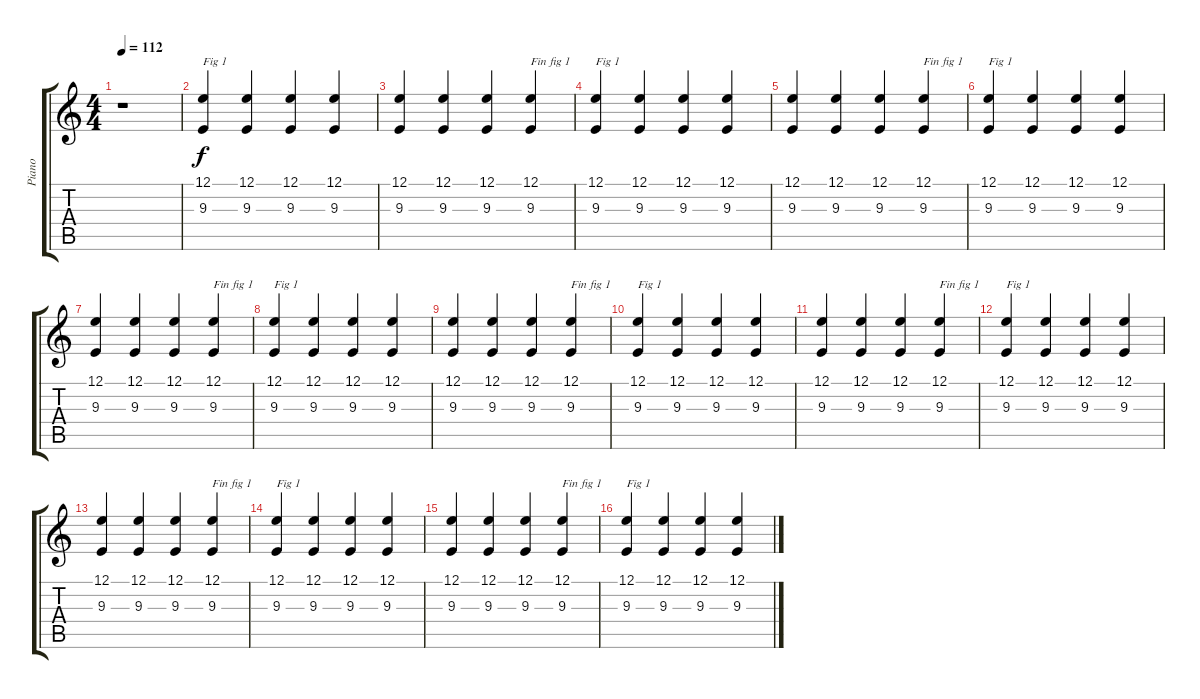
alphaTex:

\track ("Piano" "Piano") {instrument electricgrandpiano}
\staff {score tabs}
\tuning (E4 B3 G3 D3 A2 E2) {hide}
\ts (4 4)
\tempo 112
\clef g2
\ks c
r.1{dy f instrument electricgrandpiano} |
(12.1 9.3).4{txt "Fig 1"} (12.1 9.3).4 (12.1 9.3).4 (12.1 9.3).4 |
(12.1 9.3).4 (12.1 9.3).4 (12.1 9.3).4 (12.1 9.3).4{txt "Fin fig 1"} |
(12.1 9.3).4{txt "Fig 1"} (12.1 9.3).4 (12.1 9.3).4 (12.1 9.3).4 |
(12.1 9.3).4 (12.1 9.3).4 (12.1 9.3).4 (12.1 9.3).4{txt "Fin fig 1"} |
(12.1 9.3).4{txt "Fig 1"} (12.1 9.3).4 (12.1 9.3).4 (12.1 9.3).4 |
(12.1 9.3).4 (12.1 9.3).4 (12.1 9.3).4 (12.1 9.3).4{txt "Fin fig 1"} |
(12.1 9.3).4{txt "Fig 1"} (12.1 9.3).4 (12.1 9.3).4 (12.1 9.3).4 |
(12.1 9.3).4 (12.1 9.3).4 (12.1 9.3).4 (12.1 9.3).4{txt "Fin fig 1"} |
(12.1 9.3).4{txt "Fig 1"} (12.1 9.3).4 (12.1 9.3).4 (12.1 9.3).4 |
(12.1 9.3).4 (12.1 9.3).4 (12.1 9.3).4 (12.1 9.3).4{txt "Fin fig 1"} |
(12.1 9.3).4{txt "Fig 1"} (12.1 9.3).4 (12.1 9.3).4 (12.1 9.3).4 |
(12.1 9.3).4 (12.1 9.3).4 (12.1 9.3).4 (12.1 9.3).4{txt "Fin fig 1"} |
(12.1 9.3).4{txt "Fig 1"} (12.1 9.3).4 (12.1 9.3).4 (12.1 9.3).4 |
(12.1 9.3).4 (12.1 9.3).4 (12.1 9.3).4 (12.1 9.3).4{txt "Fin fig 1"} |
(12.1 9.3).4{txt "Fig 1"} (12.1 9.3).4 (12.1 9.3).4 (12.1 9.3).4
